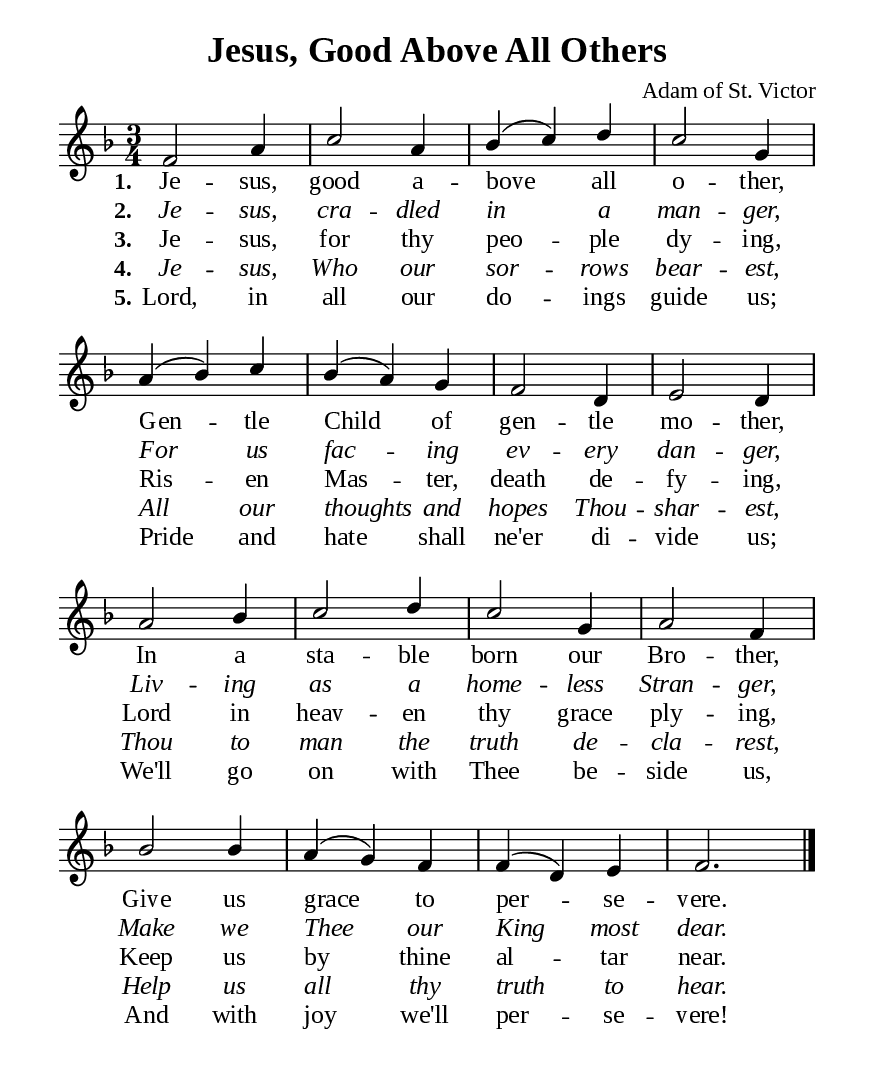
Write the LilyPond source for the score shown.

\version "2.18.2"

\header {
  title = "Jesus, Good Above All Others"
  composer = "Adam of St. Victor"
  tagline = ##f
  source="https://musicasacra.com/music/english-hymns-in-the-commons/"
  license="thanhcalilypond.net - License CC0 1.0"
}

global= {
  \key f \major
  \time 3/4
  \override Score.BarNumber.break-visibility = ##(#f #f #f)
  \override Lyrics.LyricSpace.minimum-distance = #3.0
}

\paper {
  #(set-paper-size "a5")
  top-margin = 10\mm
  bottom-margin = 10\mm
  left-margin = 10\mm
  right-margin = 10\mm
  indent = #0
  #(define fonts
	 (make-pango-font-tree "Liberation Serif"
	 		       "Liberation Serif"
			       "Liberation Serif"
			       (/ 20 20)))
  system-system-spacing = #'((basic-distance . 3) (padding . 3))
}

printItalic = \with {
  \override LyricText.font-shape = #'italic
}

% Verse music
musicVerseSoprano = \relative c' {
  %{	01	%} f2 a4 |
  %{	02	%} c2 a4 |
  %{	03	%} bes (c) d |
  %{	04	%} c2 g4 |
  %{	05	%} a (bes) c |
  %{	06	%} bes (a) g |
  %{	07	%} f2 d4 |
  %{	08	%} e2 d4 |
  %{	09	%} a'2 bes4 |
  %{	10	%} c2 d4 |
  %{	11	%} c2 g4 |
  %{	12	%} a2 f4 |
  %{	13	%} bes2 bes4 |
  %{	14	%} a4 (g) f |
  %{	15	%} f (d) e |
  %{	16	%} f2. \bar "|."
}

% Verse lyrics
verseOne = \lyricmode {
  \set stanza = #"1."
  Je -- sus, good a -- bove all o -- ther,
  Gen -- tle Child of gen -- tle mo -- ther,
  In a sta -- ble born our Bro -- ther,
  Give us grace to per -- se -- vere.
}

verseTwo = \lyricmode {
  \set stanza = #"2."
  Je -- sus, cra -- dled in a man -- ger,
  For us fac -- ing ev -- ery dan -- ger,
  Liv -- ing as a home -- less
  Stran -- ger,
  Make we Thee our King most dear.
}

verseThree = \lyricmode {
  \set stanza = #"3."
  Je -- sus, for thy peo -- ple dy -- ing,
  Ris -- en Mas -- ter, death de -- fy -- ing,
  Lord in heav -- en thy grace ply -- ing,
  Keep us by thine al -- tar near.
}

verseFour = \lyricmode {
  \set stanza = #"4."
  Je -- sus, Who our sor -- rows bear -- est,
  All our thoughts and hopes
  Thou -- shar -- est,
  Thou to man the truth de -- cla -- rest,
  Help us all thy truth to hear.
}

verseFive = \lyricmode {
  \set stanza = #"5."
  Lord, in all our do -- ings guide us;
  Pride and hate shall ne'er di -- vide us;
  We'll go on with Thee be -- side us,
  And with joy we'll per -- se -- vere!
}

% Layout
\score {
    \new ChoirStaff <<
      \new Staff <<
        \clef "treble"
        \new Voice = "sopranos" { \global \stemUp \slurUp \musicVerseSoprano }
      >>
      \new Lyrics \lyricsto sopranos \verseOne
      \new Lyrics \printItalic \lyricsto sopranos \verseTwo
      \new Lyrics \lyricsto sopranos \verseThree
      \new Lyrics \printItalic \lyricsto sopranos \verseFour
      \new Lyrics \lyricsto sopranos \verseFive
    >>
}
